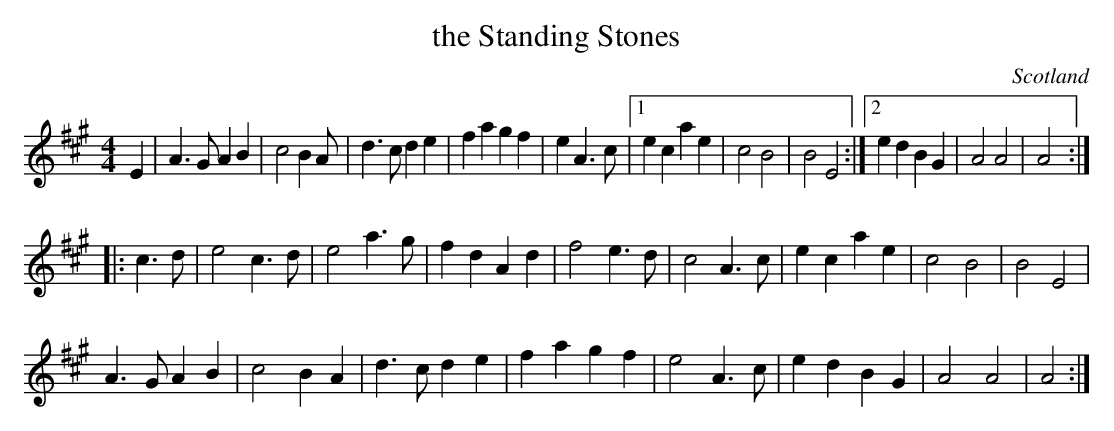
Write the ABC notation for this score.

X:1
T:the Standing Stones
M:4/4
O:Scotland
K:A
E2 | \
A3G A2B2 | c4 B2A | d3c d2e2 | f2a2 g2f2 |\
e2 A3c |1 e2c2a2e2 | c4 B4 | B4 E4 :|2\
e2d2 B2G2 | A4 A4 | A4 ::
c3d |\
e4 c3d | e4 a3g | f2d2 A2d2 | f4 e3d | \
c4 A3c | e2c2 a2e2 | c4 B4 | B4 E4 |
A3G A2B2 | c4 B2A2 | d3c d2e2 | f2a2 g2f2 |\
e4 A3c | e2d2 B2G2 | A4 A4 | A4 :|
